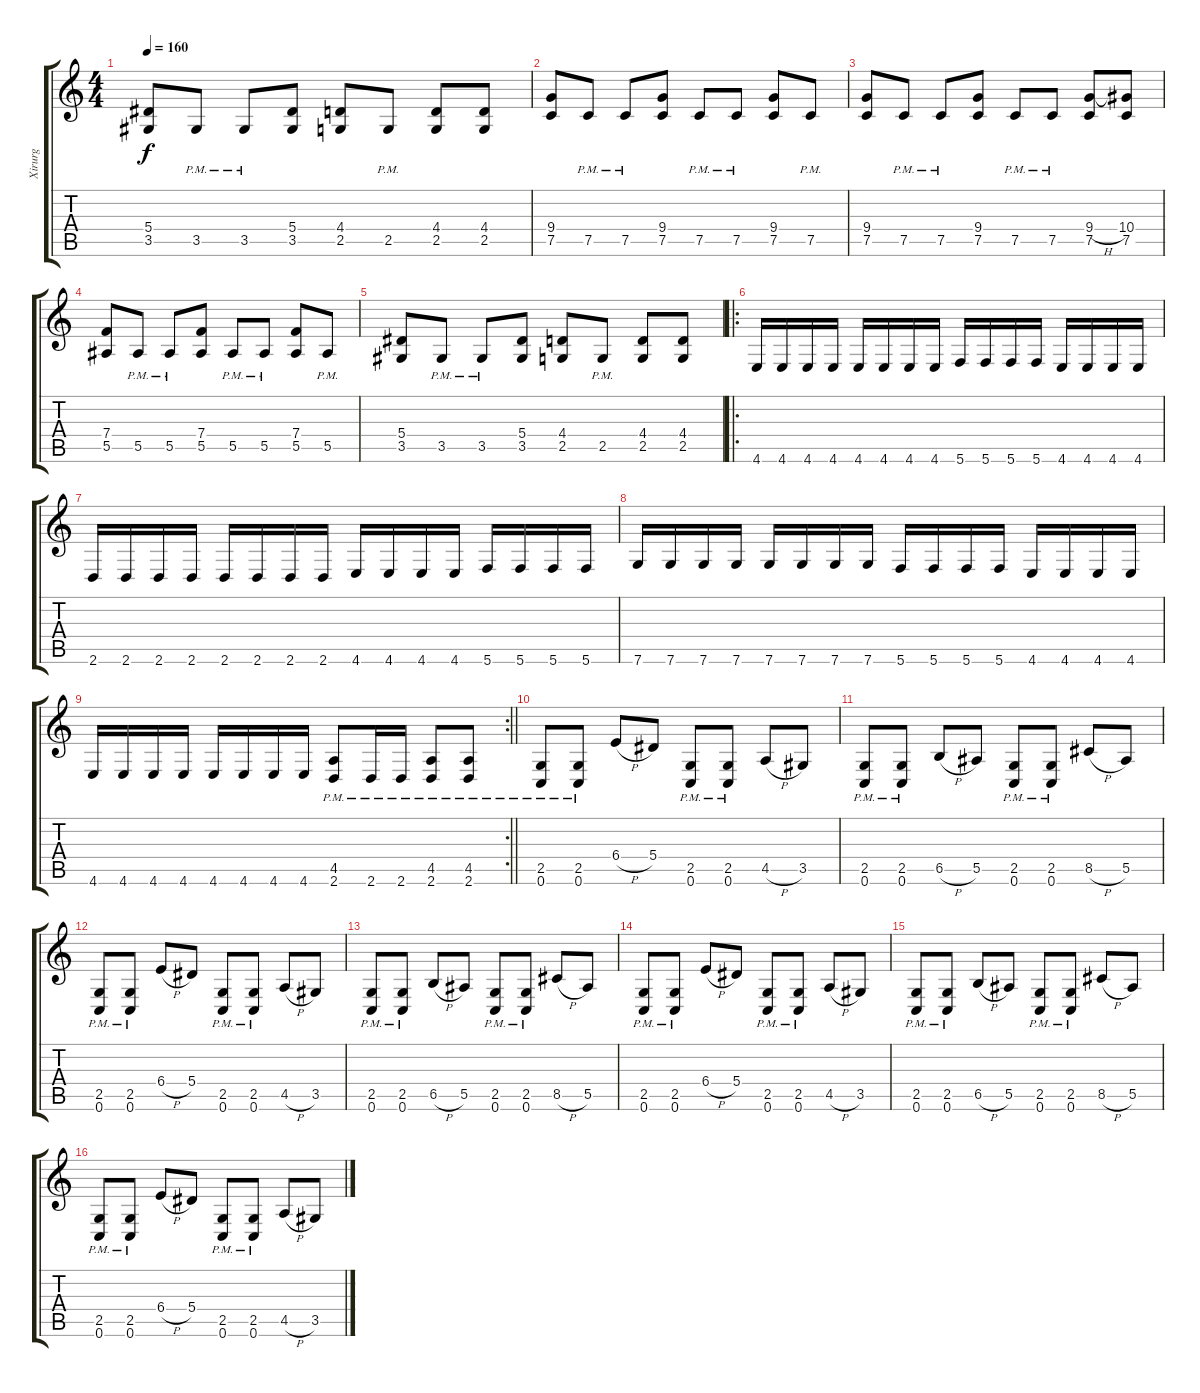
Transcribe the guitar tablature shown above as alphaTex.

\track ("Xirurg" "Xirurg") {instrument distortionguitar}
\staff {score tabs}
\tuning (C4 G3 Eb3 Bb2 F2 C2) {hide}
\ts (4 4)
\tempo 160
\clef g2
\ks c
(5.4 3.5).8{dy f} 3.5{pm}.8 3.5{pm}.8 (5.4 3.5).8 (4.4 2.5).8 2.5{pm}.8 (4.4 2.5).8 (4.4 2.5).8 |
(9.4 7.5).8 7.5{pm}.8 7.5{pm}.8 (9.4 7.5).8 7.5{pm}.8 7.5{pm}.8 (9.4 7.5).8 7.5{pm}.8 |
(9.4 7.5).8 7.5{pm}.8 7.5{pm}.8 (9.4 7.5).8 7.5{pm}.8 7.5{pm}.8 (9.4{h} 7.5).8 (10.4 7.5).8 |
(7.4 5.5).8 5.5{pm}.8 5.5{pm}.8 (7.4 5.5).8 5.5{pm}.8 5.5{pm}.8 (7.4 5.5).8 5.5{pm}.8 |
(5.4 3.5).8 3.5{pm}.8 3.5{pm}.8 (5.4 3.5).8 (4.4 2.5).8 2.5{pm}.8 (4.4 2.5).8 (4.4 2.5).8 |
\ro
4.6.16 4.6.16 4.6.16 4.6.16 4.6.16 4.6.16 4.6.16 4.6.16 5.6.16 5.6.16 5.6.16 5.6.16 4.6.16 4.6.16 4.6.16 4.6.16 |
2.6.16 2.6.16 2.6.16 2.6.16 2.6.16 2.6.16 2.6.16 2.6.16 4.6.16 4.6.16 4.6.16 4.6.16 5.6.16 5.6.16 5.6.16 5.6.16 |
7.6.16 7.6.16 7.6.16 7.6.16 7.6.16 7.6.16 7.6.16 7.6.16 5.6.16 5.6.16 5.6.16 5.6.16 4.6.16 4.6.16 4.6.16 4.6.16 |
\rc 2
\barLineRight lightlight
4.6.16 4.6.16 4.6.16 4.6.16 4.6.16 4.6.16 4.6.16 4.6.16 (4.5{pm} 2.6{pm}).8 2.6{pm}.16 2.6{pm}.16 (4.5{pm} 2.6{pm}).8 (4.5{pm} 2.6{pm}).8 |
(2.5{pm} 0.6{pm}).8 (2.5{pm} 0.6{pm}).8 6.4{h}.8 5.4.8 (2.5{pm} 0.6{pm}).8 (2.5{pm} 0.6{pm}).8 4.5{h}.8 3.5.8 |
(2.5{pm} 0.6{pm}).8 (2.5{pm} 0.6{pm}).8 6.5{h}.8 5.5.8 (2.5{pm} 0.6{pm}).8 (2.5{pm} 0.6{pm}).8 8.5{h}.8 5.5.8 |
(2.5{pm} 0.6{pm}).8 (2.5{pm} 0.6{pm}).8 6.4{h}.8 5.4.8 (2.5{pm} 0.6{pm}).8 (2.5{pm} 0.6{pm}).8 4.5{h}.8 3.5.8 |
(2.5{pm} 0.6{pm}).8 (2.5{pm} 0.6{pm}).8 6.5{h}.8 5.5.8 (2.5{pm} 0.6{pm}).8 (2.5{pm} 0.6{pm}).8 8.5{h}.8 5.5.8 |
(2.5{pm} 0.6{pm}).8 (2.5{pm} 0.6{pm}).8 6.4{h}.8 5.4.8 (2.5{pm} 0.6{pm}).8 (2.5{pm} 0.6{pm}).8 4.5{h}.8 3.5.8 |
(2.5{pm} 0.6{pm}).8 (2.5{pm} 0.6{pm}).8 6.5{h}.8 5.5.8 (2.5{pm} 0.6{pm}).8 (2.5{pm} 0.6{pm}).8 8.5{h}.8 5.5.8 |
(2.5{pm} 0.6{pm}).8 (2.5{pm} 0.6{pm}).8 6.4{h}.8 5.4.8 (2.5{pm} 0.6{pm}).8 (2.5{pm} 0.6{pm}).8 4.5{h}.8 3.5.8
